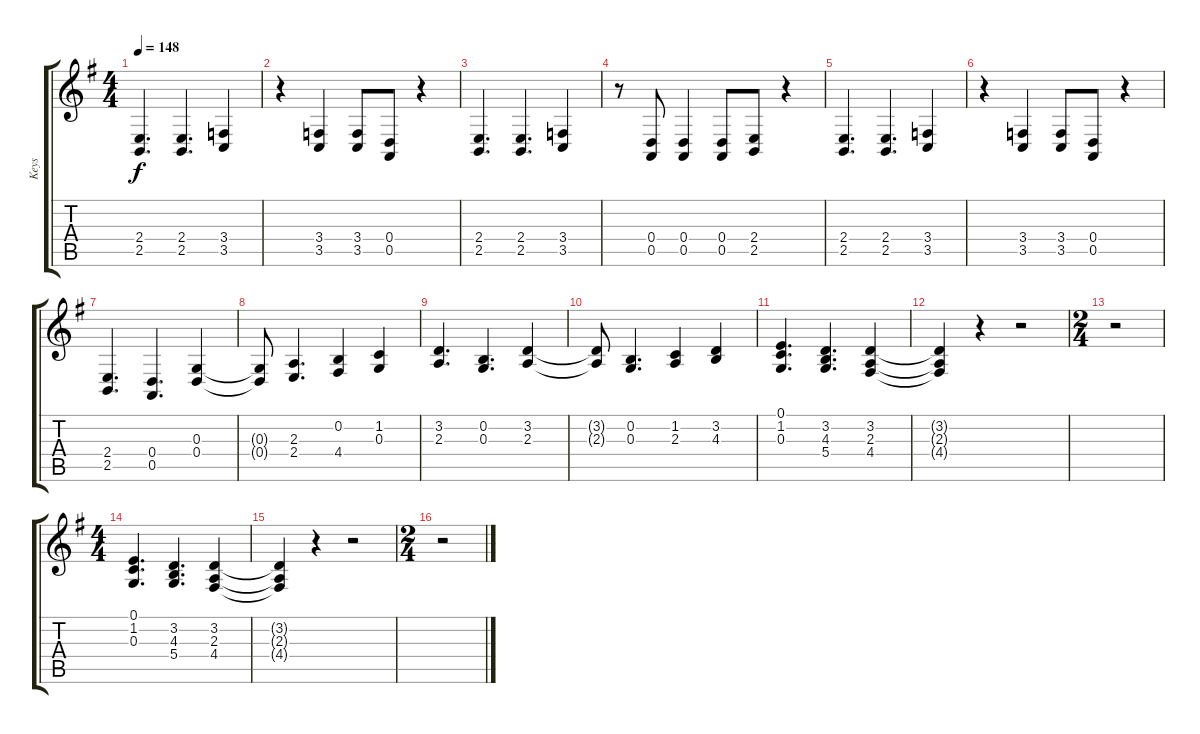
\track ("Keys" "Keys") {instrument churchorgan}
\staff {score tabs}
\tuning (E4 B3 G3 D3 A2 E2) {hide}
\ts (4 4)
\tempo 148
\clef g2
\ks eminor
(2.4 2.5).4{d dy f} (2.4 2.5).4{d} (3.4 3.5).4 |
r.4 (3.4 3.5).4 (3.4 3.5).8 (0.4 0.5).8 r.4 |
(2.4 2.5).4{d} (2.4 2.5).4{d} (3.4 3.5).4 |
r.8 (0.4 0.5).8 (0.4 0.5).4 (0.4 0.5).8 (2.4 2.5).8 r.4 |
(2.4 2.5).4{d} (2.4 2.5).4{d} (3.4 3.5).4 |
r.4 (3.4 3.5).4 (3.4 3.5).8 (0.4 0.5).8 r.4 |
(2.4 2.5).4{d} (0.4 0.5).4{d} (0.3 0.4).4 |
(0.3{t} 0.4{t}).8 (2.3 2.4).4{d} (0.2 4.4).4 (1.2 0.3).4 |
(3.2 2.3).4{d} (0.2 0.3).4{d} (3.2 2.3).4 |
(3.2{t} 2.3{t}).8 (0.2 0.3).4{d} (1.2 2.3).4 (3.2 4.3).4 |
(0.1 1.2 0.3).4{d} (3.2 4.3 5.4).4{d} (3.2 2.3 4.4).4 |
(3.2{t} 2.3{t} 4.4{t}).4 r.4 r.2 |
\ts (2 4)
r.2 |
\ts (4 4)
(0.1 1.2 0.3).4{d} (3.2 4.3 5.4).4{d} (3.2 2.3 4.4).4 |
(3.2{t} 2.3{t} 4.4{t}).4 r.4 r.2 |
\ts (2 4)
r.2
